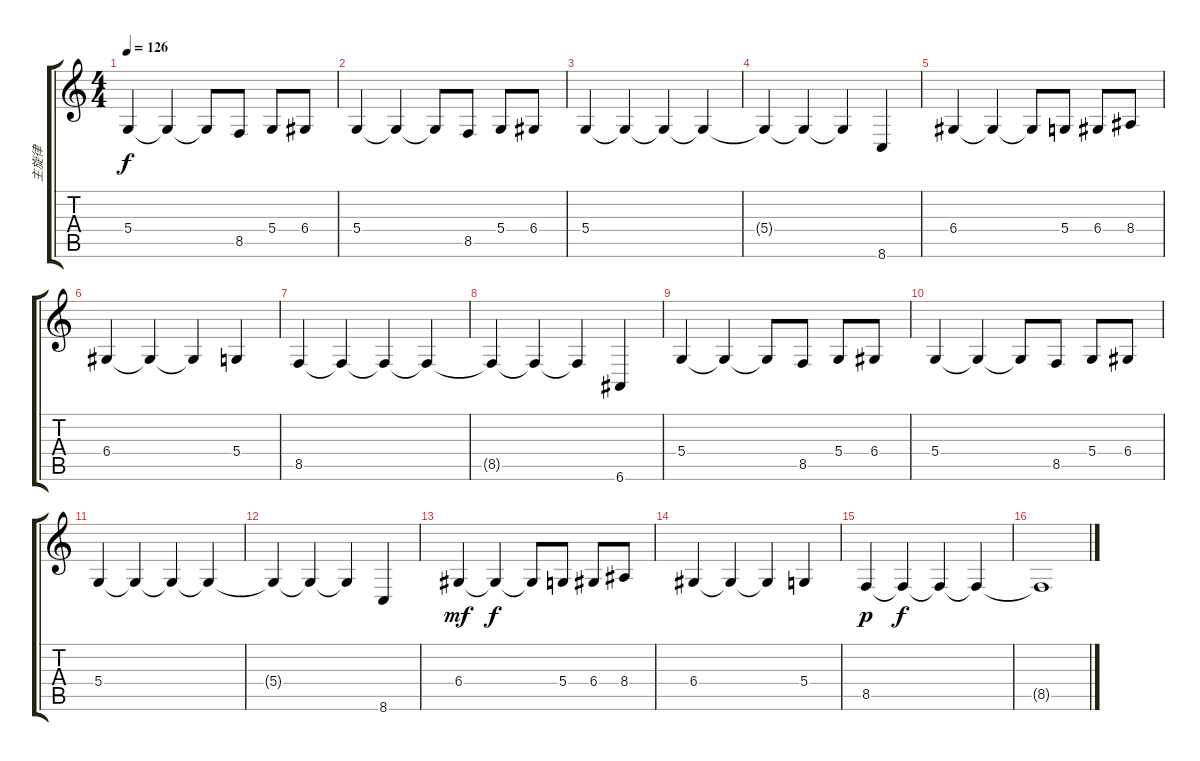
\track ("主旋律 " "主旋律 ") {instrument oboe}
\staff {score tabs}
\tuning (E4 B3 G3 D3 A2 E2) {hide}
\ts (4 4)
\tempo 126
\clef g2
\ks c
5.4.4{dy f} 5.4{t}.4 5.4{t}.8 8.5.8 5.4.8 6.4.8 |
5.4.4 5.4{t}.4 5.4{t}.8 8.5.8 5.4.8 6.4.8 |
5.4.4 5.4{t}.4 5.4{t}.4 5.4{t}.4 |
5.4{t}.4 5.4{t}.4 5.4{t}.4 8.6.4 |
6.4.4 6.4{t}.4 6.4{t}.8 5.4.8 6.4.8 8.4.8 |
6.4.4 6.4{t}.4 6.4{t}.4 5.4.4 |
8.5.4 8.5{t}.4 8.5{t}.4 8.5{t}.4 |
8.5{t}.4 8.5{t}.4 8.5{t}.4 6.6.4 |
5.4.4 5.4{t}.4 5.4{t}.8 8.5.8 5.4.8 6.4.8 |
5.4.4 5.4{t}.4 5.4{t}.8 8.5.8 5.4.8 6.4.8 |
5.4.4 5.4{t}.4 5.4{t}.4 5.4{t}.4 |
5.4{t}.4 5.4{t}.4 5.4{t}.4 8.6.4 |
6.4.4{dy mf} 6.4{t}.4{dy f} 6.4{t}.8 5.4.8 6.4.8 8.4.8 |
6.4.4 6.4{t}.4 6.4{t}.4 5.4.4 |
8.5.4{dy p} 8.5{t}.4{dy f} 8.5{t}.4 8.5{t}.4 |
8.5{t}.1
